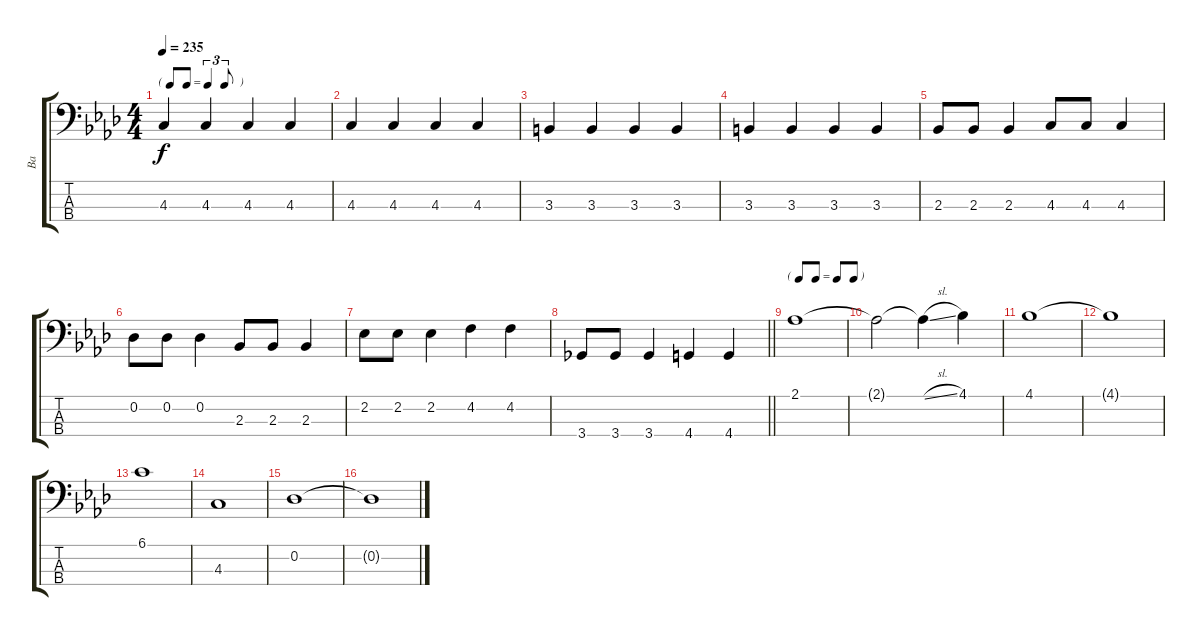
\track ("Ba" "Ba") {instrument electricbassfinger}
\staff {score tabs}
\tuning (Gb2 Db2 Ab1 Eb1) {hide}
\ts (4 4)
\tf triplet8th
\tempo 235
\clef f4
\ks ab
4.3.4{dy f} 4.3.4 4.3.4 4.3.4 |
4.3.4 4.3.4 4.3.4 4.3.4 |
3.3.4 3.3.4 3.3.4 3.3.4 |
3.3.4 3.3.4 3.3.4 3.3.4 |
2.3.8 2.3.8 2.3.4 4.3.8 4.3.8 4.3.4 |
0.2.8 0.2.8 0.2.4 2.3.8 2.3.8 2.3.4 |
2.2.8 2.2.8 2.2.4 4.2.4 4.2.4 |
\barLineRight lightlight
3.4.8 3.4.8 3.4.4 4.4.4 4.4.4 |
\tf none
\section ("" "")
2.1.1 |
2.1{t}.2 2.1{sl t}.4 4.1.4 |
4.1.1 |
4.1{t}.1 |
6.1.1 |
4.3.1 |
0.2.1 |
0.2{t}.1
